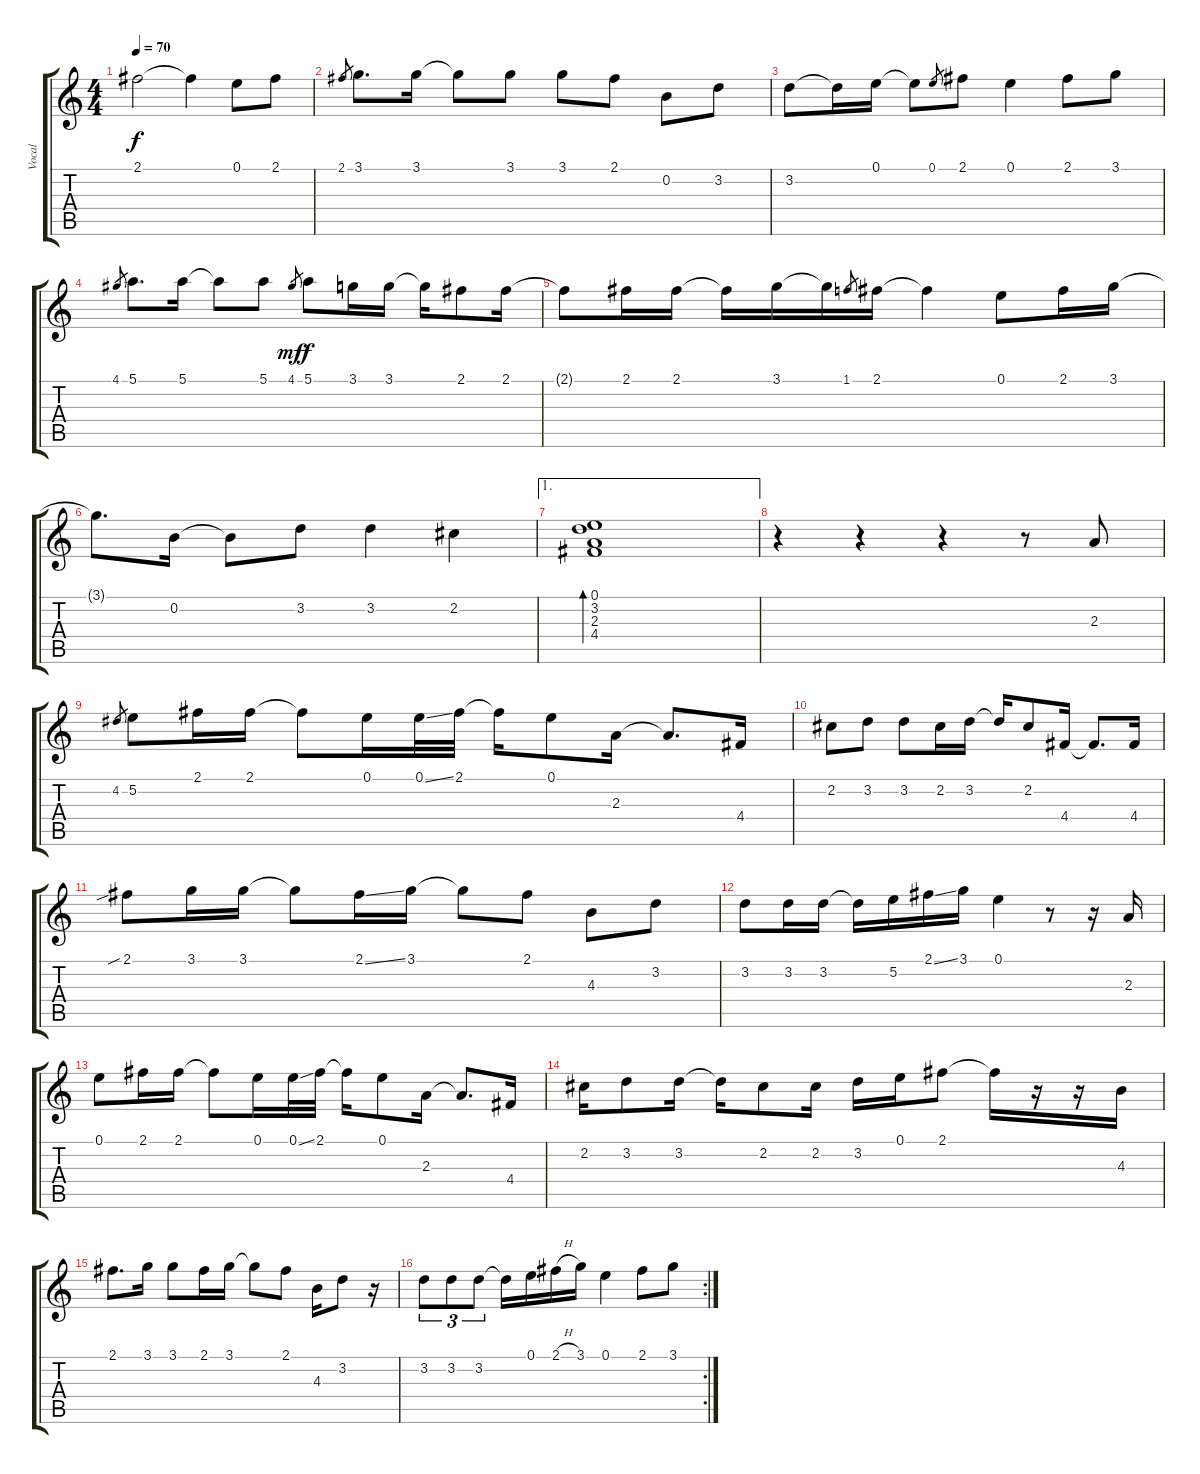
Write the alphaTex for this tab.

\track ("Vocal" "Vocal") {instrument electricguitarjazz}
\staff {score tabs}
\tuning (E4 B3 G3 D3 A2 E2) {hide}
\ts (4 4)
\tempo 70
\clef g2
\ks c
2.1.2{dy f} 2.1{t}.4 0.1.8 2.1.8 |
2.1.8{gr} 3.1.8{d} 3.1.16 3.1{t}.8 3.1.8 3.1.8 2.1.8 0.2.8 3.2.8 |
3.2.8 3.2{t}.16 0.1.16 0.1{t}.8 0.1.8{gr} 2.1.8 0.1.4 2.1.8 3.1.8 |
4.1.8{gr} 5.1.8{d} 5.1.16 5.1{t}.8 5.1.8 4.1.8{gr dy mf} 5.1.8{dy f} 3.1.16 3.1.16 3.1{t}.16 2.1.8 2.1.16 |
2.1{t}.8 2.1.16 2.1.16 2.1{t}.16 3.1.16 3.1{t}.16 1.1.8{gr} 2.1.16 2.1{t}.4 0.1.8 2.1.16 3.1.16 |
3.1{t}.8{d} 0.2.16 0.2{t}.8 3.2.8 3.2.4 2.2.4 |
\ae 1
(0.1 3.2 2.3 4.4).1{bd 120} |
r.4 r.4 r.4 r.8 2.3.8 |
4.2.8{gr} 5.2.8 2.1.16 2.1.16 2.1{t}.8 0.1.16 0.1{ss}.32 2.1.32 2.1{t}.16 0.1.8 2.3.16 2.3{t}.8{d} 4.4.16 |
2.2.8 3.2.8 3.2.8 2.2.16 3.2.16 3.2{t}.16 2.2.8 4.4.16 4.4{t}.8{d} 4.4.16 |
2.1{sib}.8 3.1.16 3.1.16 3.1{t}.8 2.1{ss}.16 3.1.16 3.1{t}.8 2.1.8 4.3.8 3.2.8 |
3.2.8 3.2.16 3.2.16 3.2{t}.16 5.2.16 2.1{ss}.16 3.1.16 0.1.4 r.8 r.16 2.3.16 |
0.1.8 2.1.16 2.1.16 2.1{t}.8 0.1.16 0.1{ss}.32 2.1.32 2.1{t}.16 0.1.8 2.3.16 2.3{t}.8{d} 4.4.16 |
2.2.16 3.2.8 3.2.16 3.2{t}.16 2.2.8 2.2.16 3.2.16 0.1.16 2.1.8 2.1{t}.16 r.16 r.16 4.3.16 |
2.1.8{d} 3.1.16 3.1.8 2.1.16 3.1.16 3.1{t}.8 2.1.8 4.3.16 3.2.8 r.16 |
\rc 2
3.2.8{tu (3 2)} 3.2.8{tu (3 2)} 3.2.8{tu (3 2)} 3.2{t}.16 0.1.16 2.1{h}.16 3.1.16 0.1.4 2.1.8 3.1.8
